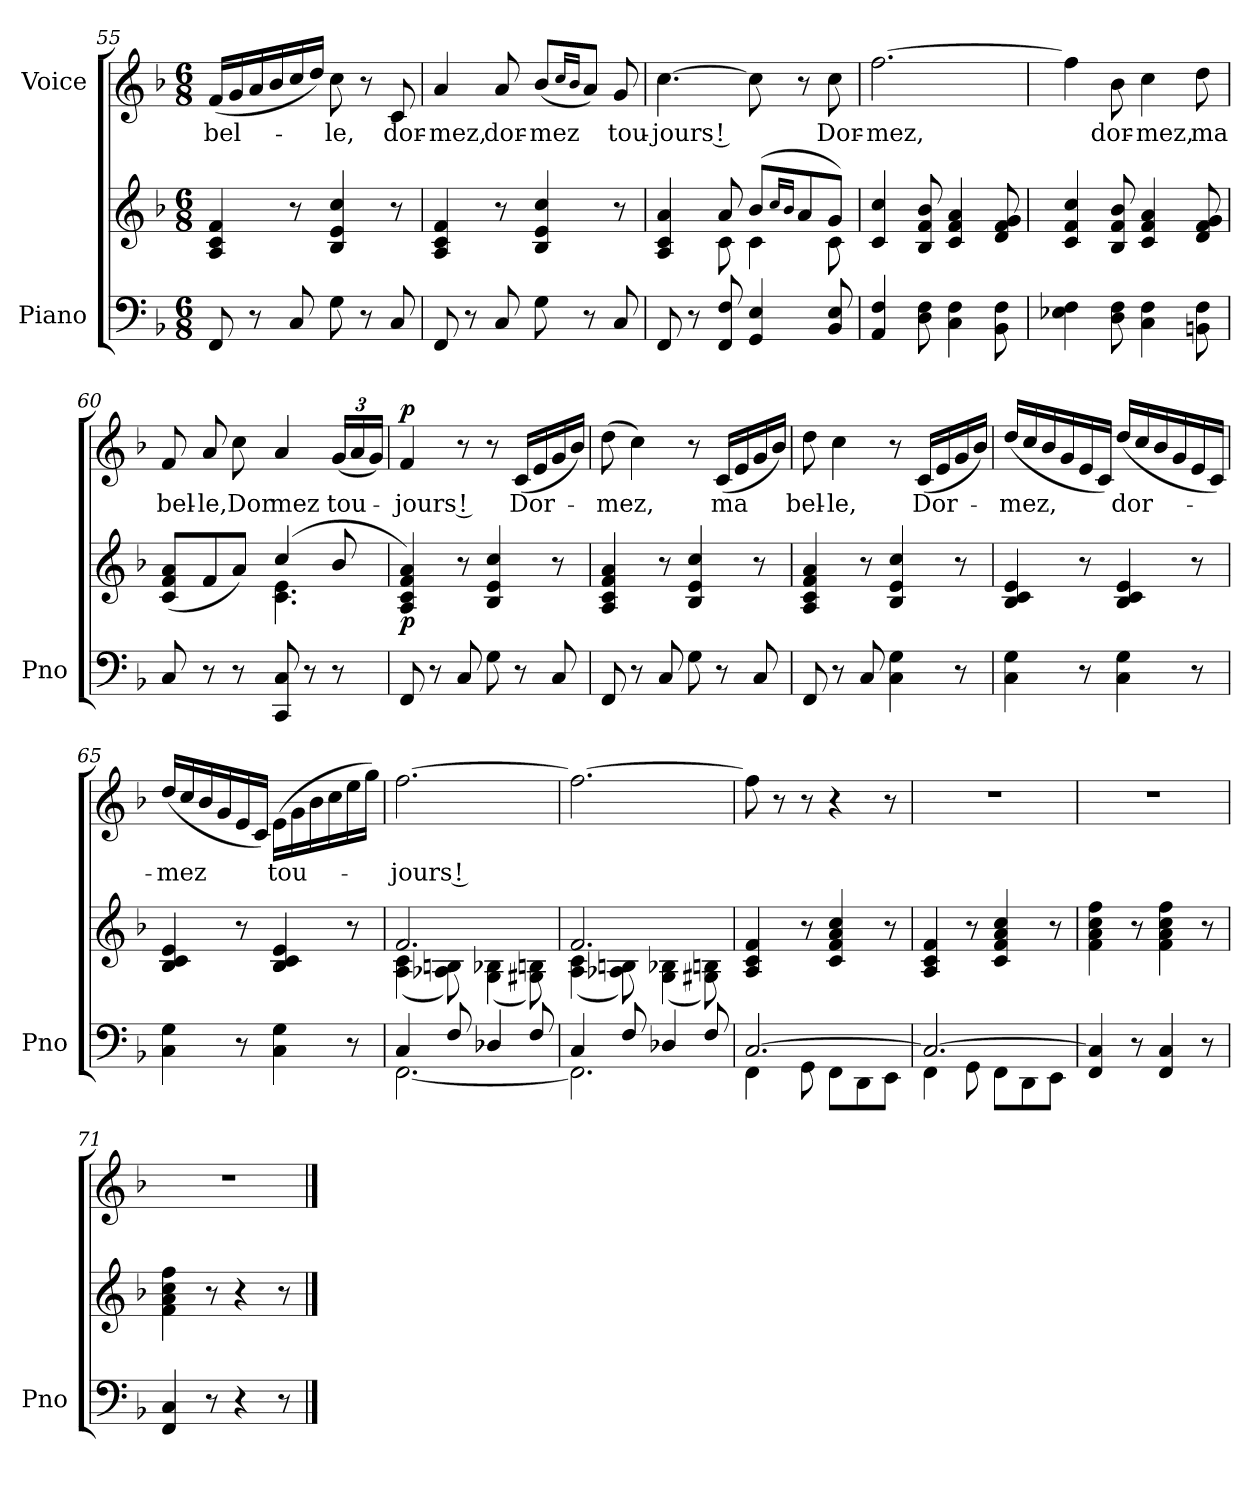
**kern	**kern	**dynam	**kern	**text	**dynam
*part2	*part2	*part2	*part1	*part1	*part1
*staff3	*staff2	*staff2/3	*staff1	*staff1	*staff1
*I"Piano	*	*	*I"Voice	*	*
*I'Pno	*	*	*	*	*
*clefF4	*clefG2	*	*clefG2	*	*
*k[b-]	*k[b-]	*	*k[b-]	*	*
*M6/8	*M6/8	*	*M6/8	*	*
=55	=55	=55	=55	=55	=55
!	!	!	!	!LO:LY:b	!
8FF/	4A/ 4c/ 4f/	.	(16f/LL	bel-	.
.	.	.	16g/	.	.
8r	.	.	16a/	.	.
.	.	.	16b-/	.	.
8C/	8r	.	16cc/	.	.
.	.	.	16dd/JJ)	.	.
!	!	!	!	!LO:LY:b	!
8G\	4B-/ 4e/ 4cc/	.	8cc\	-le,	.
8r	.	.	8r	.	.
!	!	!	!	!LO:LY:b	!
8C/	8r	.	8c/	dor-	.
=56	=56	=56	=56	=56	=56
!	!	!	!	!LO:LY:b	!
8FF/	4A/ 4c/ 4f/	.	4a/	-mez,	.
8r	.	.	.	.	.
!	!	!	!	!LO:LY:b	!
8C/	8r	.	8a/	dor-	.
!	!	!	!	!LO:LY:b	!
8G\	4B-/ 4e/ 4cc/	.	(8b-/L	-mez	.
.	.	.	16qcc/LL	.	.
.	.	.	16qb-/JJ	.	.
8r	.	.	8a/J)	.	.
!	!	!	!	!LO:LY:b	!
8C/	8r	.	8g/	tou-	.
!!LO:LB:g=z
=57	=57	=57	=57	=57	=57
*	*^	*	*	*	*
!	!	!	!	!	!LO:LY:b	!
8FF/	4A/ 4c/ 4a/	4ryy	.	[4.cc\	-jours !	.
8r	.	.	.	.	.	.
8FF/ 8F/	8a/	8c\	.	.	.	.
4GG/ 4E/	(8b-/L	4c\	.	8cc\]	.	.
.	16qcc/LL	.	.	.	.	.
.	16qb-/JJ	.	.	.	.	.
.	8a/	.	.	8r	.	.
!	!	!	!	!	!LO:LY:b	!
8BB-/ 8E/	8g/J)	8c\	.	8cc\	Dor-	.
=58	=58	=58	=58	=58	=58	=58
!	!	!	!	!	!LO:LY:b	!
*	*v	*v	*	*	*	*
4AA/ 4F/	4c/ 4cc/	.	[2.ff\	-mez,	.
8D\ 8F\	8B-/ 8f/ 8b-/	.	.	.	.
4C\ 4F\	4c/ 4f/ 4a/	.	.	.	.
8BB-\ 8F\	8d/ 8f/ 8g/	.	.	.	.
=59	=59	=59	=59	=59	=59
4E-X\ 4F\	4c/ 4f/ 4cc/	.	4ff\]	.	.
!	!	!	!	!LO:LY:b	!
8D\ 8F\	8B-/ 8f/ 8b-/	.	8b-\	dor-	.
!	!	!	!	!LO:LY:b	!
4C\ 4F\	4c/ 4f/ 4a/	.	4cc\	-mez,	.
!	!	!	!	!LO:LY:b	!
8BBn\ 8F\	8d/ 8f/ 8g/	.	8dd\	ma	.
=60	=60	=60	=60	=60	=60
*	*^	*	*	*	*
!	!	!	!	!	!LO:LY:b	!
8C/	(8c/ 8f/ 8a/L	4.ryy	.	8f/	bel-	.
!	!	!	!	!	!LO:LY:b	!
8r	8f/	.	.	8a/	-le,	.
!	!	!	!	!	!LO:LY:b	!
8r	8a/J)	.	.	8cc\	Dor	.
!	!	!	!	!	!LO:LY:b	!
8CC/ 8C/	(4cc/	4.c\ 4.e\	.	4a/	mez	.
8r	.	.	.	.	.	.
*	*	*	*	*Xbrackettup	*	*
!	!	!	!	!	!LO:LY:b	!
8r	8b-/	.	.	(24g/LL	tou-	.
.	.	.	.	24a/	.	.
.	.	.	.	24g/JJ)	.	.
*	*v	*v	*	*	*	*
!!LO:LB:g=z
=61	=61	=61	=61	=61	=61
!	!	!LO:DY:b	!	!LO:LY:b	!LO:DY:a
8FF/	4A/ 4c/ 4f/ 4a/)	p	4f/	-jours !	p
8r	.	.	.	.	.
8C/	8r	.	8r	.	.
8G\	4B-/ 4e/ 4cc/	.	8r	.	.
!	!	!	!	!LO:LY:b	!
8r	.	.	(16c/LL	Dor-	.
.	.	.	16e/	.	.
8C/	8r	.	16g/	.	.
.	.	.	16b-/JJ)	.	.
=62	=62	=62	=62	=62	=62
!	!	!	!	!LO:LY:b	!
8FF/	4A/ 4c/ 4f/ 4a/	.	(8dd\	-mez,	.
8r	.	.	4cc\)	.	.
8C/	8r	.	.	.	.
8G\	4B-/ 4e/ 4cc/	.	8r	.	.
!	!	!	!	!LO:LY:b	!
8r	.	.	(16c/LL	ma	.
.	.	.	16e/	.	.
8C/	8r	.	16g/	.	.
.	.	.	16b-/JJ)	.	.
=63	=63	=63	=63	=63	=63
!	!	!	!	!LO:LY:b	!
8FF/	4A/ 4c/ 4f/ 4a/	.	8dd\	bel-	.
!	!	!	!	!LO:LY:b	!
8r	.	.	4cc\	-le,	.
8C/	8r	.	.	.	.
4C\ 4G\	4B-/ 4e/ 4cc/	.	8r	.	.
!	!	!	!	!LO:LY:b	!
.	.	.	(16c/LL	Dor-	.
.	.	.	16e/	.	.
8r	8r	.	16g/	.	.
.	.	.	16b-/JJ)	.	.
=64	=64	=64	=64	=64	=64
!	!	!	!	!LO:LY:b	!
4C\ 4G\	4B-/ 4c/ 4e/	.	(16dd/LL	-mez,	.
.	.	.	16cc/	.	.
.	.	.	16b-/	.	.
.	.	.	16g/	.	.
8r	8r	.	16e/	.	.
.	.	.	16c/JJ)	.	.
!	!	!	!	!LO:LY:b	!
4C\ 4G\	4B-/ 4c/ 4e/	.	(16dd/LL	dor-	.
.	.	.	16cc/	.	.
.	.	.	16b-/	.	.
.	.	.	16g/	.	.
8r	8r	.	16e/	.	.
.	.	.	16c/JJ)	.	.
=65	=65	=65	=65	=65	=65
!	!	!	!	!LO:LY:b	!
4C\ 4G\	4B-/ 4c/ 4e/	.	(16dd/LL	-mez	.
.	.	.	16cc/	.	.
.	.	.	16b-/	.	.
.	.	.	16g/	.	.
8r	8r	.	16e/	.	.
.	.	.	16c/JJ)	.	.
!	!	!	!	!LO:LY:b	!
4C\ 4G\	4B-/ 4c/ 4e/	.	(16e\LL	tou-	.
.	.	.	16g\	.	.
.	.	.	16b-\	.	.
.	.	.	16cc\	.	.
8r	8r	.	16ee\	.	.
.	.	.	16gg\JJ)	.	.
!!LO:LB:g=z
=66	=66	=66	=66	=66	=66
*^	*^	*	*	*	*
!	!	!	!	!	!	!LO:LY:b	!
4C/	[2.FF\	2.f/	(>4A\ 4c\	.	[2.ff\	-jours !	.
8F/	.	.	8A-X\ 8Bn\)	.	.	.	.
4D-X/	.	.	(>4G\ 4B-X\	.	.	.	.
8F/	.	.	8G#X\ 8Bn\)	.	.	.	.
=67	=67	=67	=67	=67	=67	=67	=67
4C/	2.FF\]	2.f/	(>4A\ 4c\	.	2.ff\_	.	.
8F/	.	.	8A-X\ 8Bn\)	.	.	.	.
4D-X/	.	.	(>4G\ 4B-X\	.	.	.	.
8F/	.	.	8G#X\ 8Bn\)	.	.	.	.
*	*	*v	*v	*	*	*	*
=68	=68	=68	=68	=68	=68	=68
[2.C/	4FF\	4A/ 4c/ 4f/	.	8ff\]	.	.
.	.	.	.	8r	.	.
.	8GG\	8r	.	8r	.	.
.	8FF\L	4c/ 4f/ 4a/ 4cc/	.	4r	.	.
.	8DD\	.	.	.	.	.
.	8EE\J	8r	.	8r	.	.
=69	=69	=69	=69	=69	=69	=69
2.C/_	4FF\	4A/ 4c/ 4f/	.	2.r	.	.
.	8GG\	8r	.	.	.	.
.	8FF\L	4c/ 4f/ 4a/ 4cc/	.	.	.	.
.	8DD\	.	.	.	.	.
.	8EE\J	8r	.	.	.	.
*v	*v	*	*	*	*	*
=70	=70	=70	=70	=70	=70
4FF/ 4C/]	4f\ 4a\ 4cc\ 4ff\	.	2.r	.	.
8r	8r	.	.	.	.
4FF/ 4C/	4f\ 4a\ 4cc\ 4ff\	.	.	.	.
8r	8r	.	.	.	.
=71	=71	=71	=71	=71	=71
4FF/ 4C/	4f\ 4a\ 4cc\ 4ff\	.	2.r	.	.
8r	8r	.	.	.	.
4r	4r	.	.	.	.
8r	8r	.	.	.	.
==	==	==	==	==	==
*-	*-	*-	*-	*-	*-
